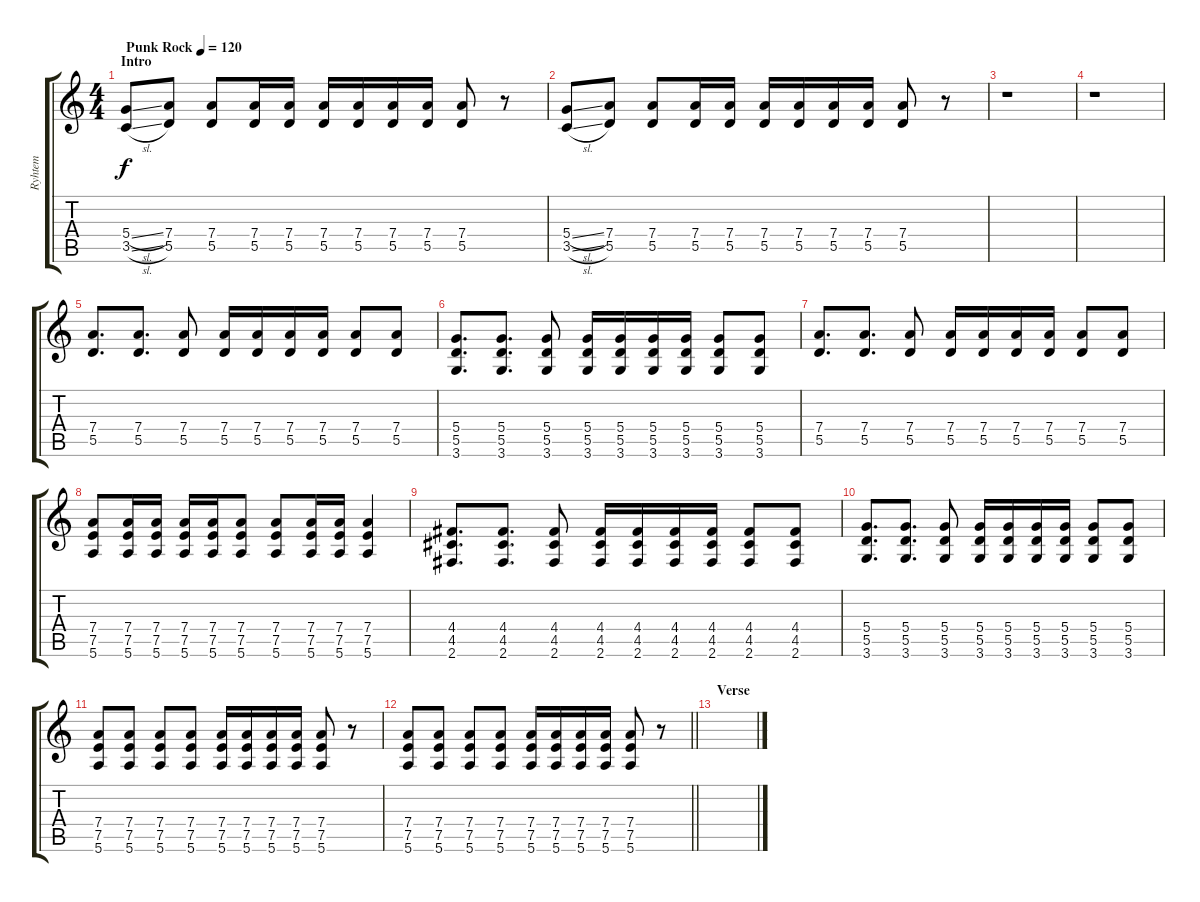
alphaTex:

\track ("Ryhtem" "Ryhtem") {instrument distortionguitar}
\staff {score tabs}
\tuning (E4 B3 G3 D3 A2 E2) {hide}
\ts (4 4)
\section ("" "Intro")
\tempo (120 "Punk Rock")
\clef g2
\ks c
(5.4{sl} 3.5{sl}).8{dy f instrument distortionguitar} (7.4 5.5).8 (7.4 5.5).8 (7.4 5.5).16 (7.4 5.5).16 (7.4 5.5).16 (7.4 5.5).16 (7.4 5.5).16 (7.4 5.5).16 (7.4 5.5).8 r.8 |
(5.4{sl} 3.5{sl}).8 (7.4 5.5).8 (7.4 5.5).8 (7.4 5.5).16 (7.4 5.5).16 (7.4 5.5).16 (7.4 5.5).16 (7.4 5.5).16 (7.4 5.5).16 (7.4 5.5).8 r.8 |
r.1 |
r.1 |
(7.4 5.5).8{d} (7.4 5.5).8{d} (7.4 5.5).8 (7.4 5.5).16 (7.4 5.5).16 (7.4 5.5).16 (7.4 5.5).16 (7.4 5.5).8 (7.4 5.5).8 |
(5.4 5.5 3.6).8{d} (5.4 5.5 3.6).8{d} (5.4 5.5 3.6).8 (5.4 5.5 3.6).16 (5.4 5.5 3.6).16 (5.4 5.5 3.6).16 (5.4 5.5 3.6).16 (5.4 5.5 3.6).8 (5.4 5.5 3.6).8 |
(7.4 5.5).8{d} (7.4 5.5).8{d} (7.4 5.5).8 (7.4 5.5).16 (7.4 5.5).16 (7.4 5.5).16 (7.4 5.5).16 (7.4 5.5).8 (7.4 5.5).8 |
(7.4 7.5 5.6).8 (7.4 7.5 5.6).16 (7.4 7.5 5.6).16 (7.4 7.5 5.6).16 (7.4 7.5 5.6).16 (7.4 7.5 5.6).8 (7.4 7.5 5.6).8 (7.4 7.5 5.6).16 (7.4 7.5 5.6).16 (7.4 7.5 5.6).4 |
(4.4 4.5 2.6).8{d} (4.4 4.5 2.6).8{d} (4.4 4.5 2.6).8 (4.4 4.5 2.6).16 (4.4 4.5 2.6).16 (4.4 4.5 2.6).16 (4.4 4.5 2.6).16 (4.4 4.5 2.6).8 (4.4 4.5 2.6).8 |
(5.4 5.5 3.6).8{d} (5.4 5.5 3.6).8{d} (5.4 5.5 3.6).8 (5.4 5.5 3.6).16 (5.4 5.5 3.6).16 (5.4 5.5 3.6).16 (5.4 5.5 3.6).16 (5.4 5.5 3.6).8 (5.4 5.5 3.6).8 |
(7.4 7.5 5.6).8 (7.4 7.5 5.6).8 (7.4 7.5 5.6).8 (7.4 7.5 5.6).8 (7.4 7.5 5.6).16 (7.4 7.5 5.6).16 (7.4 7.5 5.6).16 (7.4 7.5 5.6).16 (7.4 7.5 5.6).8 r.8 |
\barLineRight lightlight
(7.4 7.5 5.6).8 (7.4 7.5 5.6).8 (7.4 7.5 5.6).8 (7.4 7.5 5.6).8 (7.4 7.5 5.6).16 (7.4 7.5 5.6).16 (7.4 7.5 5.6).16 (7.4 7.5 5.6).16 (7.4 7.5 5.6).8 r.8 |
\section ("" "Verse")
